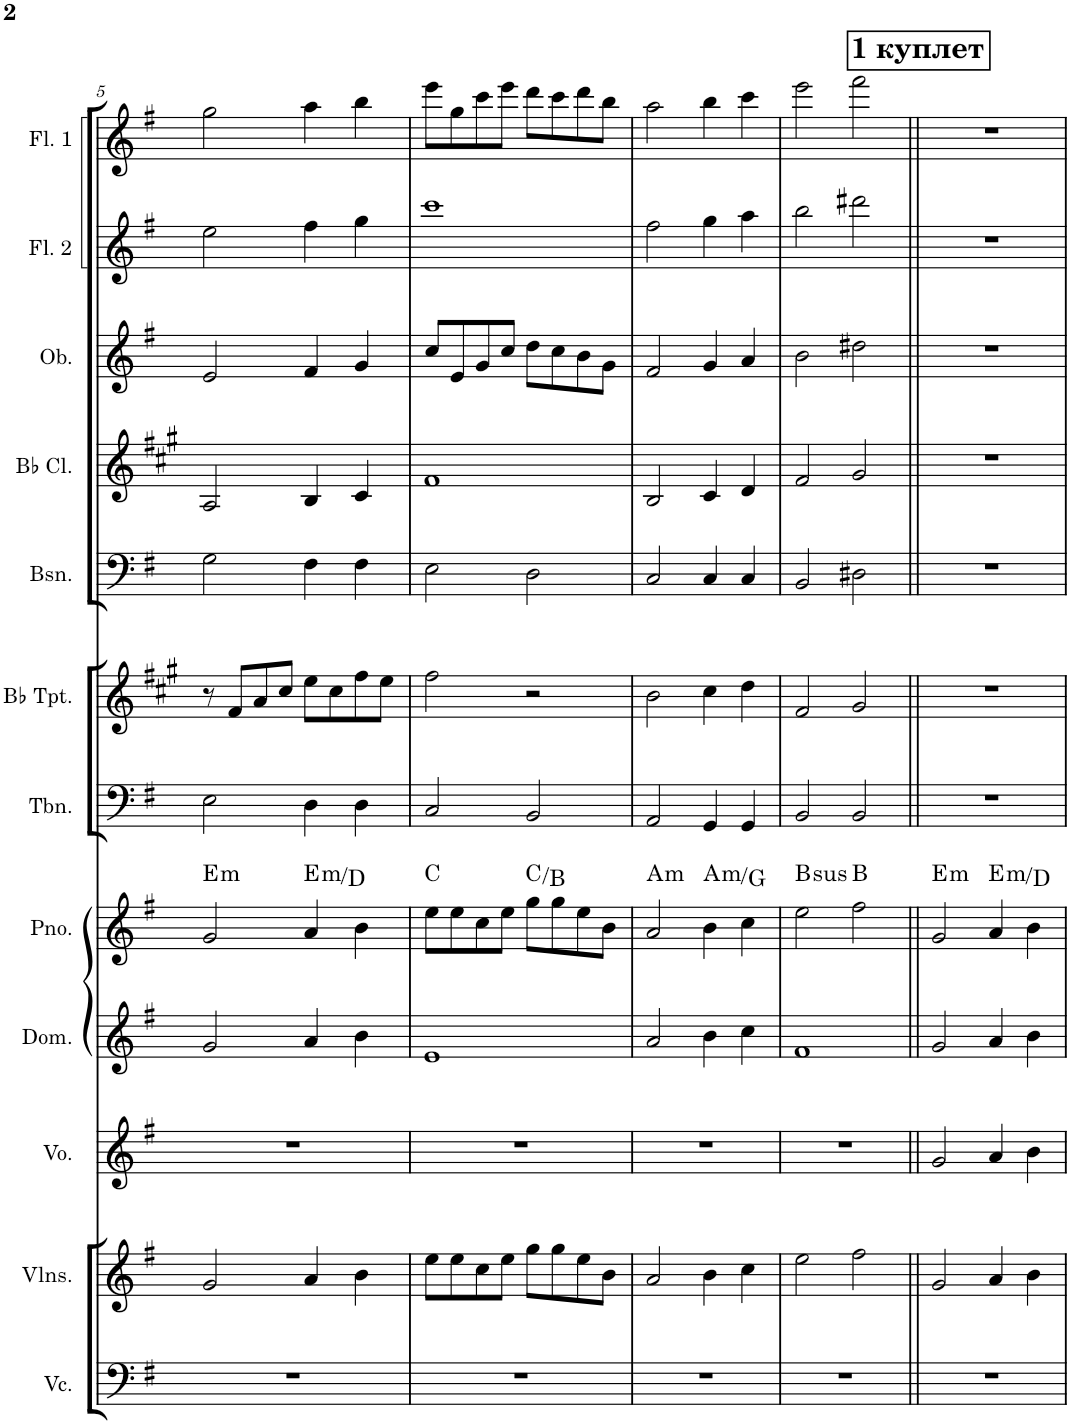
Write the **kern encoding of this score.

**kern	**kern	**kern	**kern	**kern	**harte	**kern	**kern	**kern	**kern	**kern	**kern	**kern
*part12	*part11	*part10	*part9	*part8	*part8	*part7	*part6	*part5	*part4	*part3	*part2	*part1
*staff12	*staff11	*staff10	*staff9	*staff8	*	*staff7	*staff6	*staff5	*staff4	*staff3	*staff2	*staff1
*I"Violoncello	*I"Violins	*I"Voice	*I"Domra	*I"Piano	*	*I"Trombone	*I"Bb Trumpet	*I"Bassoon	*I"Bb Clarinet	*I"Oboe	*I"Flute 2	*I"Flute 1
*I'Vc.	*I'Vlns.	*I'Vo.	*I'Dom.	*I'Pno.	*	*I'Tbn.	*I'Bb Tpt.	*I'Bsn.	*I'Bb Cl.	*I'Ob.	*I'Fl. 2	*I'Fl. 1
!!LO:PB:g=z
*clefF4	*clefG2	*clefG2	*clefG2	*clefG2	*	*clefF4	*clefG2	*clefF4	*clefG2	*clefG2	*clefG2	*clefG2
*	*	*	*	*	*	*	*Trd1c2	*	*Trd1c2	*	*	*
*k[f#]	*k[f#]	*k[f#]	*k[f#]	*k[f#]	*	*k[f#]	*k[f#c#g#]	*k[f#]	*k[f#c#g#]	*k[f#]	*k[f#]	*k[f#]
*M4/4	*M4/4	*M4/4	*M4/4	*M4/4	*	*M4/4	*M4/4	*M4/4	*M4/4	*M4/4	*M4/4	*M4/4
=5	=5	=5	=5	=5	=5	=5	=5	=5	=5	=5	=5	=5
!	!	!	!	!	!LO:H:kt=m	!	!	!	!	!	!	!
1r	2g/	1r	2g/	2g/	E:min	2E\	8r	2G\	2A/	2e/	2ee\	2gg\
.	.	.	.	.	.	.	8f#/L	.	.	.	.	.
.	.	.	.	.	.	.	8a/	.	.	.	.	.
.	.	.	.	.	.	.	8cc#/J	.	.	.	.	.
!	!	!	!	!	!LO:H:kt=m	!	!	!	!	!	!	!
.	4a/	.	4a/	4a/	E:min/b7	4D\	8ee\L	4F#\	4B/	4f#/	4ff#\	4aa\
.	.	.	.	.	.	.	8cc#\	.	.	.	.	.
.	4b\	.	4b\	4b\	.	4D\	8ff#\	4F#\	4c#/	4g/	4gg\	4bb\
.	.	.	.	.	.	.	8ee\J	.	.	.	.	.
=6	=6	=6	=6	=6	=6	=6	=6	=6	=6	=6	=6	=6
1r	8ee\L	1r	1e	8ee\L	C:maj	2C/	2ff#\	2E\	1f#	8cc/L	1ccc	8eee\L
.	8ee\	.	.	8ee\	.	.	.	.	.	8e/	.	8gg\
.	8cc\	.	.	8cc\	.	.	.	.	.	8g/	.	8ccc\
.	8ee\J	.	.	8ee\J	.	.	.	.	.	8cc/J	.	8eee\J
.	8gg\L	.	.	8gg\L	C:maj/7	2BB/	2r	2D\	.	8dd\L	.	8ddd\L
.	8gg\	.	.	8gg\	.	.	.	.	.	8cc\	.	8ccc\
.	8ee\	.	.	8ee\	.	.	.	.	.	8b\	.	8ddd\
.	8b\J	.	.	8b\J	.	.	.	.	.	8g\J	.	8bb\J
=7	=7	=7	=7	=7	=7	=7	=7	=7	=7	=7	=7	=7
!	!	!	!	!	!LO:H:kt=m	!	!	!	!	!	!	!
1r	2a/	1r	2a/	2a/	A:min	2AA/	2b\	2C/	2B/	2f#/	2ff#\	2aa\
!	!	!	!	!	!LO:H:kt=m	!	!	!	!	!	!	!
.	4b\	.	4b\	4b\	A:min/b7	4GG/	4cc#\	4C/	4c#/	4g/	4gg\	4bb\
.	4cc\	.	4cc\	4cc\	.	4GG/	4dd\	4C/	4d/	4a/	4aa\	4ccc\
=8	=8	=8	=8	=8	=8	=8	=8	=8	=8	=8	=8	=8
!	!	!	!	!	!LO:H:kt=sus	!	!	!	!	!	!	!
1r	2ee\	1r	1f#	2ee\	B:sus4	2BB/	2f#/	2BB/	2f#/	2b\	2bb\	2eee\
.	2ff#\	.	.	2ff#\	B:maj	2BB/	2g#/	2D#X\	2g#/	2dd#X\	2ddd#X\	2fff#\
!!LO:REH:place=s1:a:B:cj:fs=14:t=1 куплет
=9||	=9||	=9||	=9||	=9||	=9||	=9||	=9||	=9||	=9||	=9||	=9||	=9||
!	!	!	!	!	!LO:H:kt=m	!	!	!	!	!	!	!
1r	2g/	2g/	2g/	2g/	E:min	1r	1r	1r	1r	1r	1r	1r
!	!	!	!	!	!LO:H:kt=m	!	!	!	!	!	!	!
.	4a/	4a/	4a/	4a/	E:min/b7	.	.	.	.	.	.	.
.	4b\	4b\	4b\	4b\	.	.	.	.	.	.	.	.
=	=	=	=	=	=	=	=	=	=	=	=	=
*-	*-	*-	*-	*-	*-	*-	*-	*-	*-	*-	*-	*-
